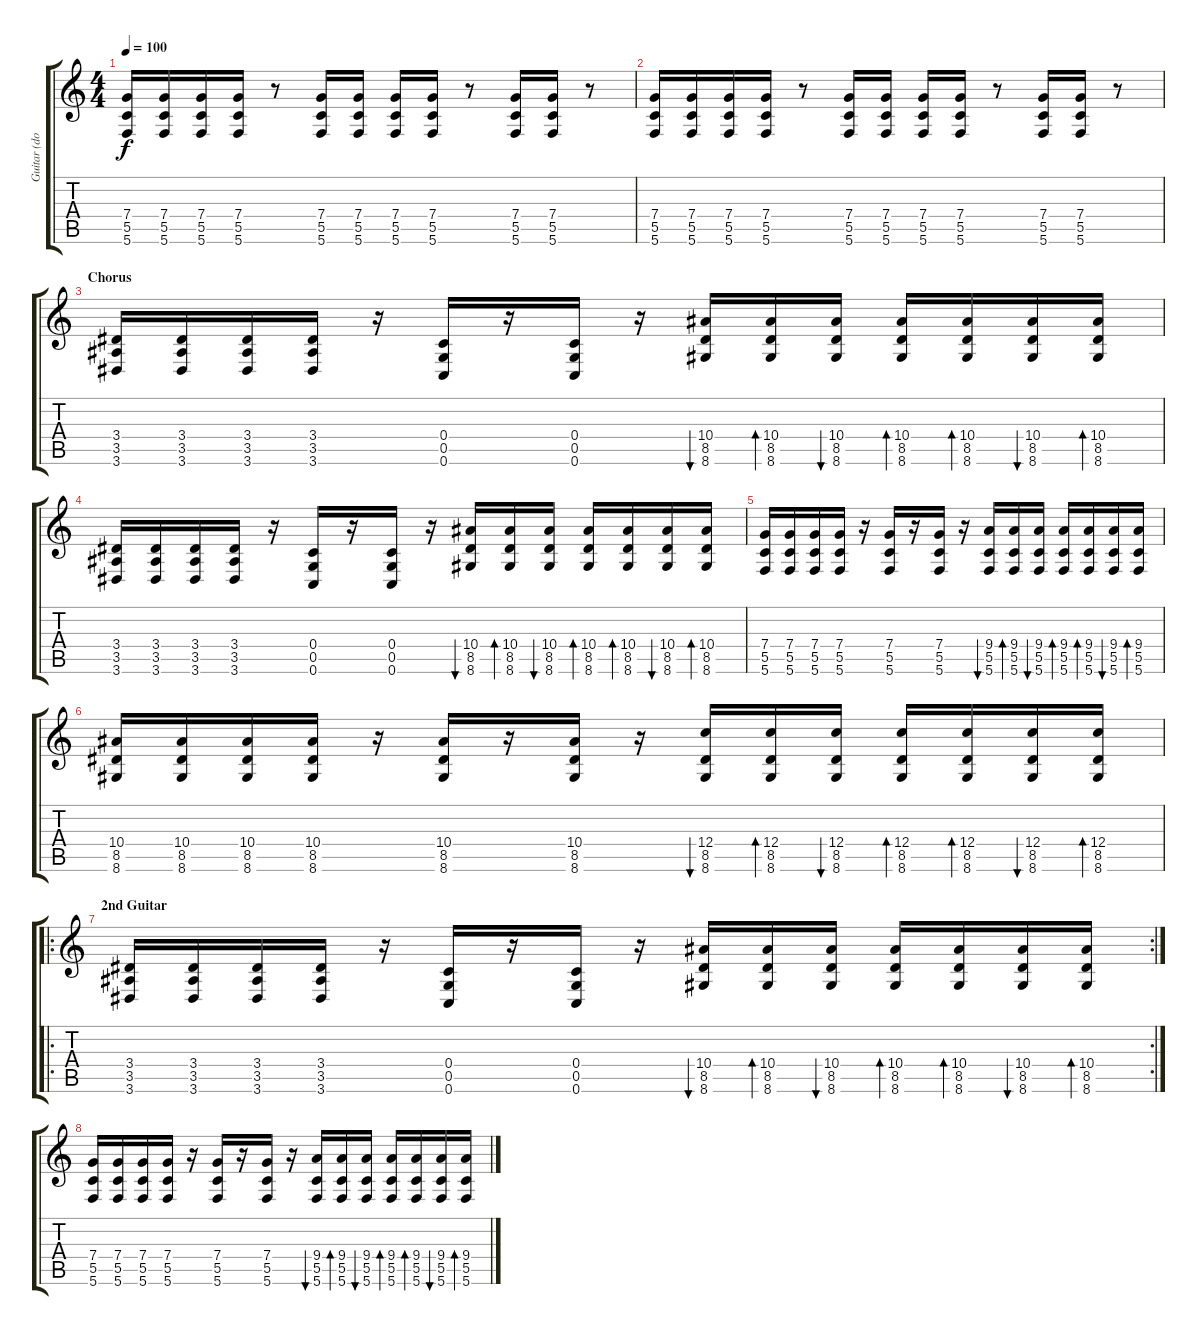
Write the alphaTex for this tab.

\track ("Guitar (doubled)" "Guitar (do") {instrument overdrivenguitar}
\staff {score tabs}
\tuning (D4 A3 F3 C3 G2 C2) {hide}
\ts (4 4)
\tempo 100
\clef g2
\ks c
(7.4 5.5 5.6).16{dy f} (7.4 5.5 5.6).16 (7.4 5.5 5.6).16 (7.4 5.5 5.6).16 r.8 (7.4 5.5 5.6).16 (7.4 5.5 5.6).16 (7.4 5.5 5.6).16 (7.4 5.5 5.6).16 r.8 (7.4 5.5 5.6).16 (7.4 5.5 5.6).16 r.8 |
(7.4 5.5 5.6).16 (7.4 5.5 5.6).16 (7.4 5.5 5.6).16 (7.4 5.5 5.6).16 r.8 (7.4 5.5 5.6).16 (7.4 5.5 5.6).16 (7.4 5.5 5.6).16 (7.4 5.5 5.6).16 r.8 (7.4 5.5 5.6).16 (7.4 5.5 5.6).16 r.8 |
\section ("" "Chorus")
(3.4 3.5 3.6).16 (3.4 3.5 3.6).16 (3.4 3.5 3.6).16 (3.4 3.5 3.6).16 r.16 (0.4 0.5 0.6).16 r.16 (0.4 0.5 0.6).16 r.16 (10.4 8.5 8.6).16{bu 480} (10.4 8.5 8.6).16{bd 480} (10.4 8.5 8.6).16{bu 480} (10.4 8.5 8.6).16{bd 480} (10.4 8.5 8.6).16{bd 480} (10.4 8.5 8.6).16{bu 480} (10.4 8.5 8.6).16{bd 480} |
(3.4 3.5 3.6).16 (3.4 3.5 3.6).16 (3.4 3.5 3.6).16 (3.4 3.5 3.6).16 r.16 (0.4 0.5 0.6).16 r.16 (0.4 0.5 0.6).16 r.16 (10.4 8.5 8.6).16{bu 480} (10.4 8.5 8.6).16{bd 480} (10.4 8.5 8.6).16{bu 480} (10.4 8.5 8.6).16{bd 480} (10.4 8.5 8.6).16{bd 480} (10.4 8.5 8.6).16{bu 480} (10.4 8.5 8.6).16{bd 480} |
(7.4 5.5 5.6).16 (7.4 5.5 5.6).16 (7.4 5.5 5.6).16 (7.4 5.5 5.6).16 r.16 (7.4 5.5 5.6).16 r.16 (7.4 5.5 5.6).16 r.16 (9.4 5.5 5.6).16{bu 480} (9.4 5.5 5.6).16{bd 480} (9.4 5.5 5.6).16{bu 480} (9.4 5.5 5.6).16{bd 480} (9.4 5.5 5.6).16{bd 480} (9.4 5.5 5.6).16{bu 480} (9.4 5.5 5.6).16{bd 480} |
(10.4 8.5 8.6).16 (10.4 8.5 8.6).16 (10.4 8.5 8.6).16 (10.4 8.5 8.6).16 r.16 (10.4 8.5 8.6).16 r.16 (10.4 8.5 8.6).16 r.16 (12.4 8.5 8.6).16{bu 480} (12.4 8.5 8.6).16{bd 480} (12.4 8.5 8.6).16{bu 480} (12.4 8.5 8.6).16{bd 480} (12.4 8.5 8.6).16{bd 480} (12.4 8.5 8.6).16{bu 480} (12.4 8.5 8.6).16{bd 480} |
\ro
\rc 2
\section ("" "2nd Guitar")
(3.4 3.5 3.6).16 (3.4 3.5 3.6).16 (3.4 3.5 3.6).16 (3.4 3.5 3.6).16 r.16 (0.4 0.5 0.6).16 r.16 (0.4 0.5 0.6).16 r.16 (10.4 8.5 8.6).16{bu 480} (10.4 8.5 8.6).16{bd 480} (10.4 8.5 8.6).16{bu 480} (10.4 8.5 8.6).16{bd 480} (10.4 8.5 8.6).16{bd 480} (10.4 8.5 8.6).16{bu 480} (10.4 8.5 8.6).16{bd 480} |
(7.4 5.5 5.6).16 (7.4 5.5 5.6).16 (7.4 5.5 5.6).16 (7.4 5.5 5.6).16 r.16 (7.4 5.5 5.6).16 r.16 (7.4 5.5 5.6).16 r.16 (9.4 5.5 5.6).16{bu 480} (9.4 5.5 5.6).16{bd 480} (9.4 5.5 5.6).16{bu 480} (9.4 5.5 5.6).16{bd 480} (9.4 5.5 5.6).16{bd 480} (9.4 5.5 5.6).16{bu 480} (9.4 5.5 5.6).16{bd 480}
